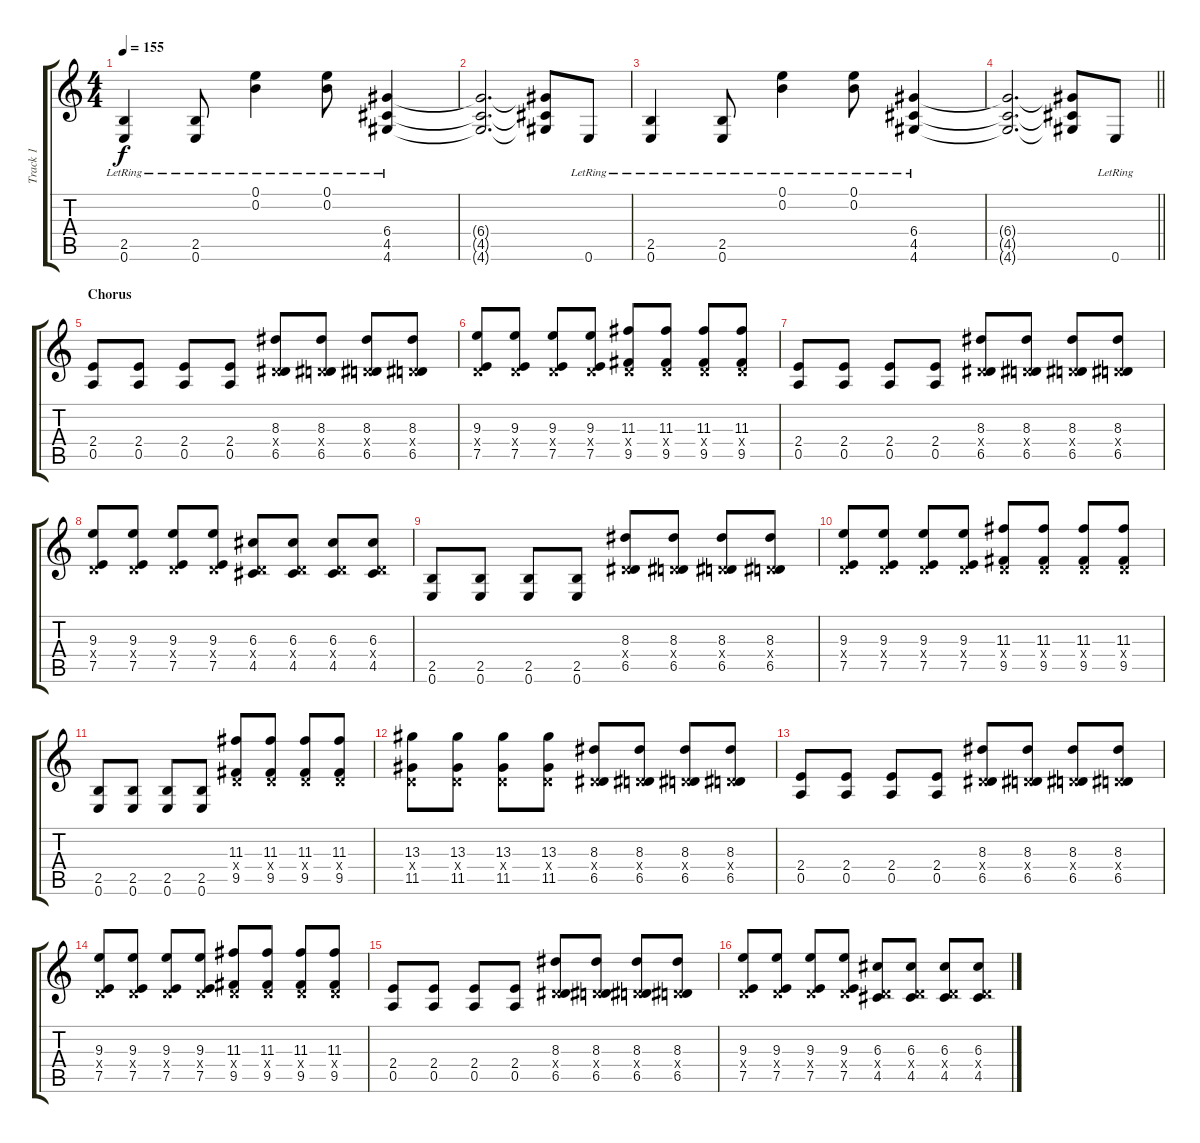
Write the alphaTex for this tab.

\track ("Track 1" "Track 1") {instrument distortionguitar}
\staff {score tabs}
\tuning (E4 B3 G3 D3 A2 E2) {hide}
\ts (4 4)
\tempo 155
\clef g2
\ks c
(2.5{lr} 0.6{lr}).4{dy f} (2.5{lr} 0.6{lr}).8 (0.1{lr} 0.2{lr}).4 (0.1{lr} 0.2{lr}).8 (6.4{lr} 4.5{lr} 4.6{lr}).4 |
(6.4{t} 4.5{t} 4.6{t}).2{d} (6.4{t} 4.5{t} 4.6{t}).8 0.6{lr}.8 |
(2.5{lr} 0.6{lr}).4 (2.5{lr} 0.6{lr}).8 (0.1{lr} 0.2{lr}).4 (0.1{lr} 0.2{lr}).8 (6.4{lr} 4.5{lr} 4.6{lr}).4 |
\barLineRight lightlight
(6.4{t} 4.5{t} 4.6{t}).2{d} (6.4{t} 4.5{t} 4.6{t}).8 0.6{lr}.8 |
\section ("" "Chorus")
(2.4 0.5).8 (2.4 0.5).8 (2.4 0.5).8 (2.4 0.5).8 (8.3 0.4{x} 6.5).8 (8.3 0.4{x} 6.5).8 (8.3 0.4{x} 6.5).8 (8.3 0.4{x} 6.5).8 |
(9.3 0.4{x} 7.5).8 (9.3 0.4{x} 7.5).8 (9.3 0.4{x} 7.5).8 (9.3 0.4{x} 7.5).8 (11.3 0.4{x} 9.5).8 (11.3 0.4{x} 9.5).8 (11.3 0.4{x} 9.5).8 (11.3 0.4{x} 9.5).8 |
(2.4 0.5).8 (2.4 0.5).8 (2.4 0.5).8 (2.4 0.5).8 (8.3 0.4{x} 6.5).8 (8.3 0.4{x} 6.5).8 (8.3 0.4{x} 6.5).8 (8.3 0.4{x} 6.5).8 |
(9.3 0.4{x} 7.5).8 (9.3 0.4{x} 7.5).8 (9.3 0.4{x} 7.5).8 (9.3 0.4{x} 7.5).8 (6.3 0.4{x} 4.5).8 (6.3 0.4{x} 4.5).8 (6.3 0.4{x} 4.5).8 (6.3 0.4{x} 4.5).8 |
(2.5 0.6).8 (2.5 0.6).8 (2.5 0.6).8 (2.5 0.6).8 (8.3 0.4{x} 6.5).8 (8.3 0.4{x} 6.5).8 (8.3 0.4{x} 6.5).8 (8.3 0.4{x} 6.5).8 |
(9.3 0.4{x} 7.5).8 (9.3 0.4{x} 7.5).8 (9.3 0.4{x} 7.5).8 (9.3 0.4{x} 7.5).8 (11.3 0.4{x} 9.5).8 (11.3 0.4{x} 9.5).8 (11.3 0.4{x} 9.5).8 (11.3 0.4{x} 9.5).8 |
(2.5 0.6).8 (2.5 0.6).8 (2.5 0.6).8 (2.5 0.6).8 (11.3 0.4{x} 9.5).8 (11.3 0.4{x} 9.5).8 (11.3 0.4{x} 9.5).8 (11.3 0.4{x} 9.5).8 |
(13.3 0.4{x} 11.5).8 (13.3 0.4{x} 11.5).8 (13.3 0.4{x} 11.5).8 (13.3 0.4{x} 11.5).8 (8.3 0.4{x} 6.5).8 (8.3 0.4{x} 6.5).8 (8.3 0.4{x} 6.5).8 (8.3 0.4{x} 6.5).8 |
(2.4 0.5).8 (2.4 0.5).8 (2.4 0.5).8 (2.4 0.5).8 (8.3 0.4{x} 6.5).8 (8.3 0.4{x} 6.5).8 (8.3 0.4{x} 6.5).8 (8.3 0.4{x} 6.5).8 |
(9.3 0.4{x} 7.5).8 (9.3 0.4{x} 7.5).8 (9.3 0.4{x} 7.5).8 (9.3 0.4{x} 7.5).8 (11.3 0.4{x} 9.5).8 (11.3 0.4{x} 9.5).8 (11.3 0.4{x} 9.5).8 (11.3 0.4{x} 9.5).8 |
(2.4 0.5).8 (2.4 0.5).8 (2.4 0.5).8 (2.4 0.5).8 (8.3 0.4{x} 6.5).8 (8.3 0.4{x} 6.5).8 (8.3 0.4{x} 6.5).8 (8.3 0.4{x} 6.5).8 |
(9.3 0.4{x} 7.5).8 (9.3 0.4{x} 7.5).8 (9.3 0.4{x} 7.5).8 (9.3 0.4{x} 7.5).8 (6.3 0.4{x} 4.5).8 (6.3 0.4{x} 4.5).8 (6.3 0.4{x} 4.5).8 (6.3 0.4{x} 4.5).8
